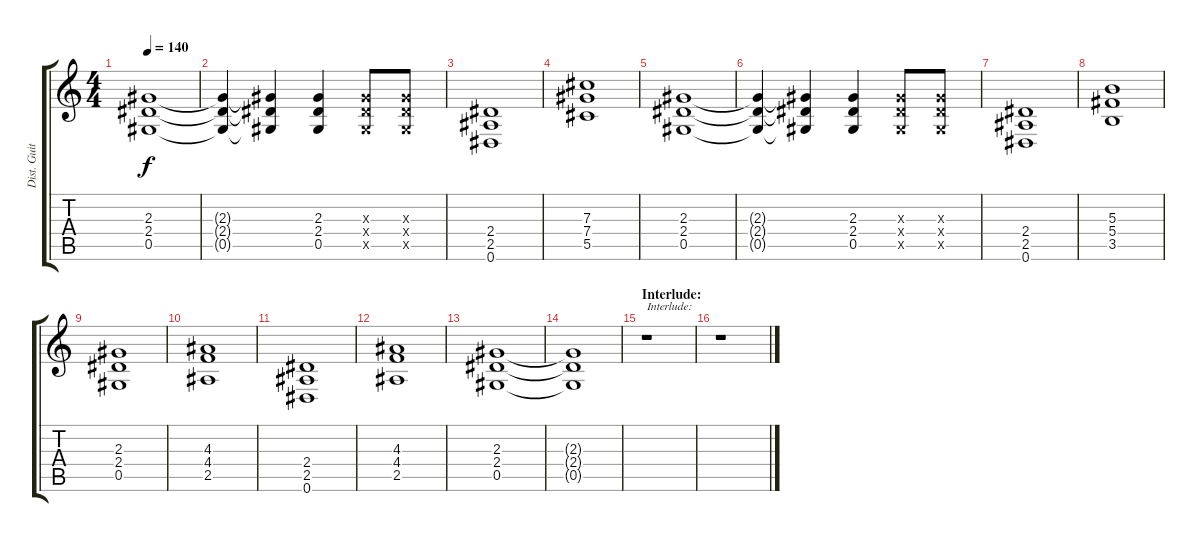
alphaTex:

\track ("Dist. Guitar 1" "Dist. Guit") {instrument distortionguitar}
\staff {score tabs}
\tuning (Eb4 Bb3 Gb3 Db3 Ab2 Eb2) {hide}
\ts (4 4)
\tempo 140
\clef g2
\ks c
(2.3 2.4 0.5).1{dy f} |
(2.3{t} 2.4{t} 0.5{t}).4 (2.3{t} 2.4{t} 0.5{t}).4 (2.3 2.4 0.5).4 (2.3{x} 2.4{x} 0.5{x}).8 (2.3{x} 2.4{x} 0.5{x}).8 |
(2.4 2.5 0.6).1 |
(7.3 7.4 5.5).1 |
(2.3 2.4 0.5).1 |
(2.3{t} 2.4{t} 0.5{t}).4 (2.3{t} 2.4{t} 0.5{t}).4 (2.3 2.4 0.5).4 (2.3{x} 2.4{x} 0.5{x}).8 (2.3{x} 2.4{x} 0.5{x}).8 |
(2.4 2.5 0.6).1 |
(5.3 5.4 3.5).1 |
(2.3 2.4 0.5).1 |
(4.3 4.4 2.5).1 |
(2.4 2.5 0.6).1 |
(4.3 4.4 2.5).1 |
(2.3 2.4 0.5).1 |
(2.3{t} 2.4{t} 0.5{t}).1 |
\section ("" "Interlude:")
r.1{txt "Interlude:"} |
r.1
